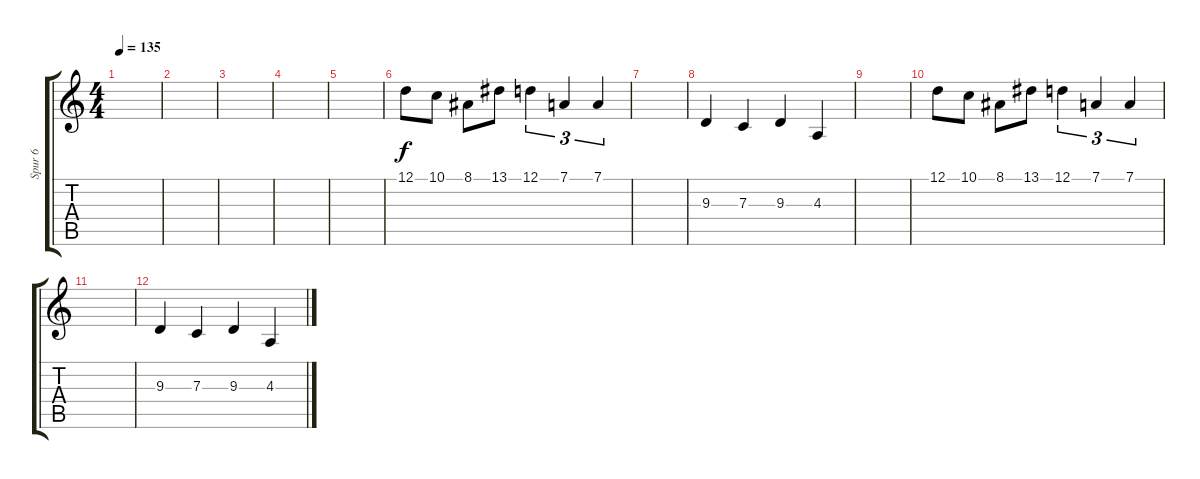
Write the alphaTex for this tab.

\track ("Spur 6" "Spur 6") {instrument harpsichord}
\staff {score tabs}
\tuning (D4 A3 F3 C3 G2 D2) {hide}
\ts (4 4)
\tempo 135
\clef g2
\ks c
|
|
|
|
|
12.1.8 10.1.8 8.1.8 13.1.8 12.1.4{tu (3 2)} 7.1.4{tu (3 2)} 7.1.4{tu (3 2)} |
|
9.3.4 7.3.4 9.3.4 4.3.4 |
|
12.1.8 10.1.8 8.1.8 13.1.8 12.1.4{tu (3 2)} 7.1.4{tu (3 2)} 7.1.4{tu (3 2)} |
|
9.3.4 7.3.4 9.3.4 4.3.4
